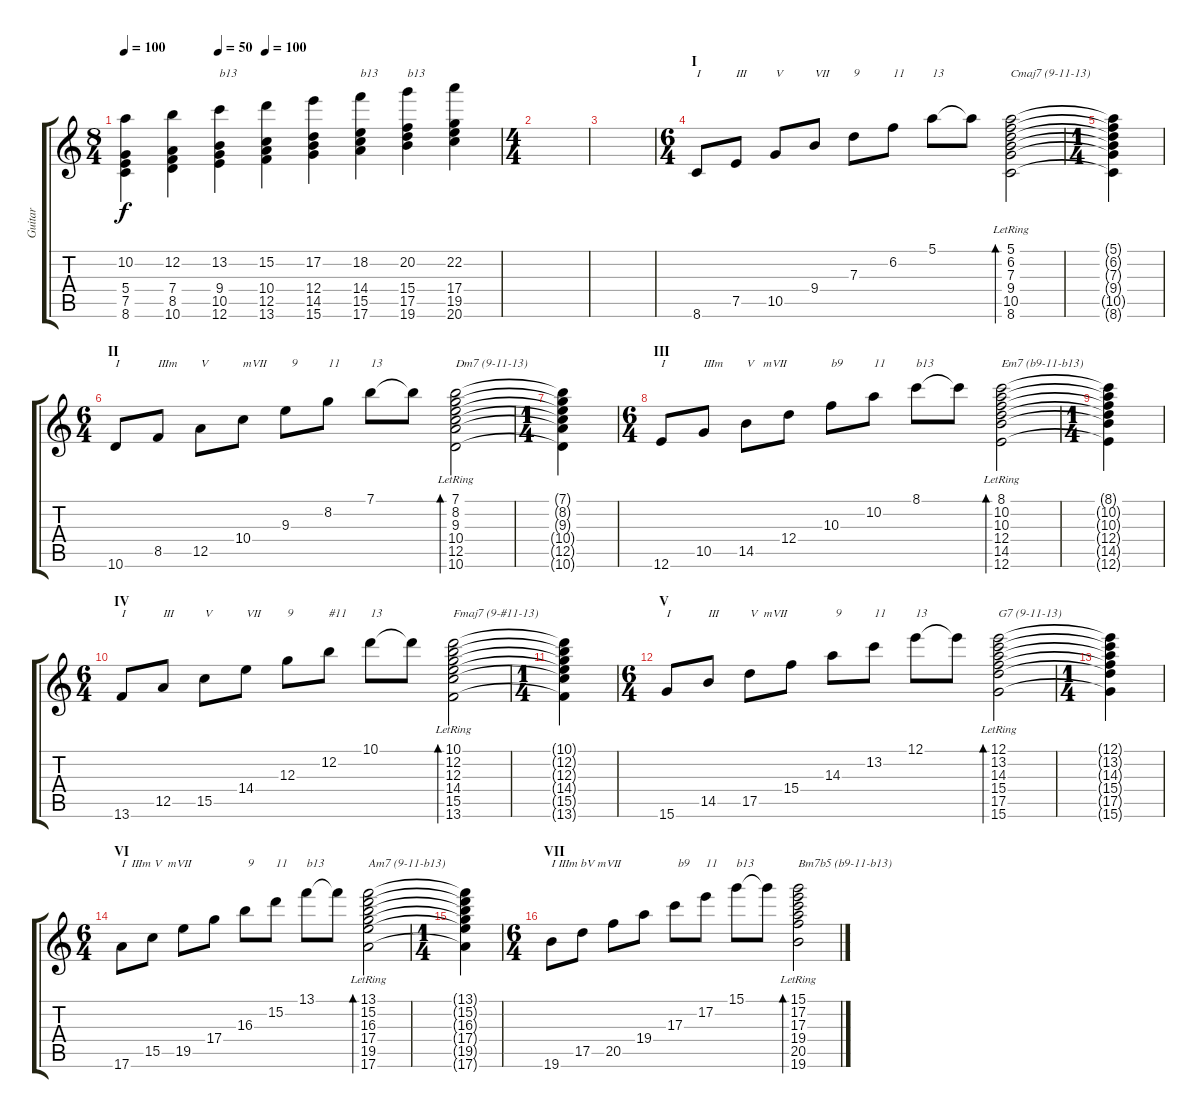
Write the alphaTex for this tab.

\track ("Guitar" "Guitar") {instrument acousticguitarsteel}
\staff {score tabs}
\tuning (E4 B3 G3 D3 A2 E2) {hide}
\ts (8 4)
\tempo 100
\tempo (50 0.25)
\tempo (100 0.375)
\clef g2
\ks c
(10.2 5.4 7.5 8.6).4{dy f} (12.2 7.4 8.5 10.6).4 (13.2 9.4 10.5 12.6).4{txt "b13"} (15.2 10.4 12.5 13.6).4 (17.2 12.4 14.5 15.6).4 (18.2 14.4 15.5 17.6).4{txt "b13"} (20.2 15.4 17.5 19.6).4{txt "b13"} (22.2 17.4 19.5 20.6).4 |
\ts (4 4)
|
|
\ts (6 4)
\section ("" "I")
8.6.8{txt "I"} 7.5.8{txt "III"} 10.5.8{txt "V"} 9.4.8{txt "VII"} 7.3.8{txt "9"} 6.2.8{txt "11"} 5.1.8{txt "13"} 5.1{t}.8 (5.1 6.2 7.3 9.4 10.5 8.6{lr}).2{bd 480 txt "Cmaj7 (9-11-13)"} |
\ts (1 4)
(5.1{t} 6.2{t} 7.3{t} 9.4{t} 10.5{t} 8.6{t}).4 |
\ts (6 4)
\section ("" "II")
10.6.8{txt "I"} 8.5.8{txt "IIIm"} 12.5.8{txt "V"} 10.4.8{txt "mVII"} 9.3.8{txt "  9"} 8.2.8{txt "11"} 7.1.8{txt "13"} 7.1{t}.8 (7.1 8.2 9.3 10.4 12.5 10.6{lr}).2{bd 480 txt "Dm7 (9-11-13)"} |
\ts (1 4)
(7.1{t} 8.2{t} 9.3{t} 10.4{t} 12.5{t} 10.6{t}).4 |
\ts (6 4)
\section ("" "III")
12.6.8{txt "I"} 10.5.8{txt "IIIm"} 14.5.8{txt "V   mVII"} 12.4.8 10.3.8{txt "b9"} 10.2.8{txt "11"} 8.1.8{txt "b13"} 8.1{t}.8 (8.1 10.2 10.3 12.4 14.5 12.6{lr}).2{bd 480 txt "Em7 (b9-11-b13)"} |
\ts (1 4)
(8.1{t} 10.2{t} 10.3{t} 12.4{t} 14.5{t} 12.6{t}).4 |
\ts (6 4)
\section ("" "IV")
13.6.8{txt "I"} 12.5.8{txt "III"} 15.5.8{txt "V"} 14.4.8{txt "VII"} 12.3.8{txt "9"} 12.2.8{txt "#11"} 10.1.8{txt "13"} 10.1{t}.8 (10.1 12.2 12.3 14.4 15.5 13.6{lr}).2{bd 480 txt "Fmaj7 (9-#11-13)"} |
\ts (1 4)
(10.1{t} 12.2{t} 12.3{t} 14.4{t} 15.5{t} 13.6{t}).4 |
\ts (6 4)
\section ("" "V")
15.6.8{txt "I"} 14.5.8{txt "III"} 17.5.8{txt "V  mVII"} 15.4.8 14.3.8{txt " 9"} 13.2.8{txt "11"} 12.1.8{txt "13"} 12.1{t}.8 (12.1 13.2 14.3 15.4 17.5 15.6{lr}).2{bd 480 txt "G7 (9-11-13)"} |
\ts (1 4)
(12.1{t} 13.2{t} 14.3{t} 15.4{t} 17.5{t} 15.6{t}).4 |
\ts (6 4)
\section ("" "VI")
17.6.8{txt "I  IIIm V  mVII"} 15.5.8 19.5.8 17.4.8 16.3.8{txt " 9"} 15.2.8{txt "11"} 13.1.8{txt "b13"} 13.1{t}.8 (13.1 15.2 16.3 17.4 19.5 17.6{lr}).2{bd 480 txt "Am7 (9-11-b13)"} |
\ts (1 4)
(13.1{t} 15.2{t} 16.3{t} 17.4{t} 19.5{t} 17.6{t}).4 |
\ts (6 4)
\section ("" "VII")
19.6.8{txt "I IIIm bV mVII"} 17.5.8 20.5.8 19.4.8 17.3.8{txt " b9"} 17.2.8{txt "11"} 15.1.8{txt "b13"} 15.1{t}.8 (15.1 17.2 17.3 19.4 20.5 19.6{lr}).2{bd 480 txt "Bm7b5 (b9-11-b13)"}
